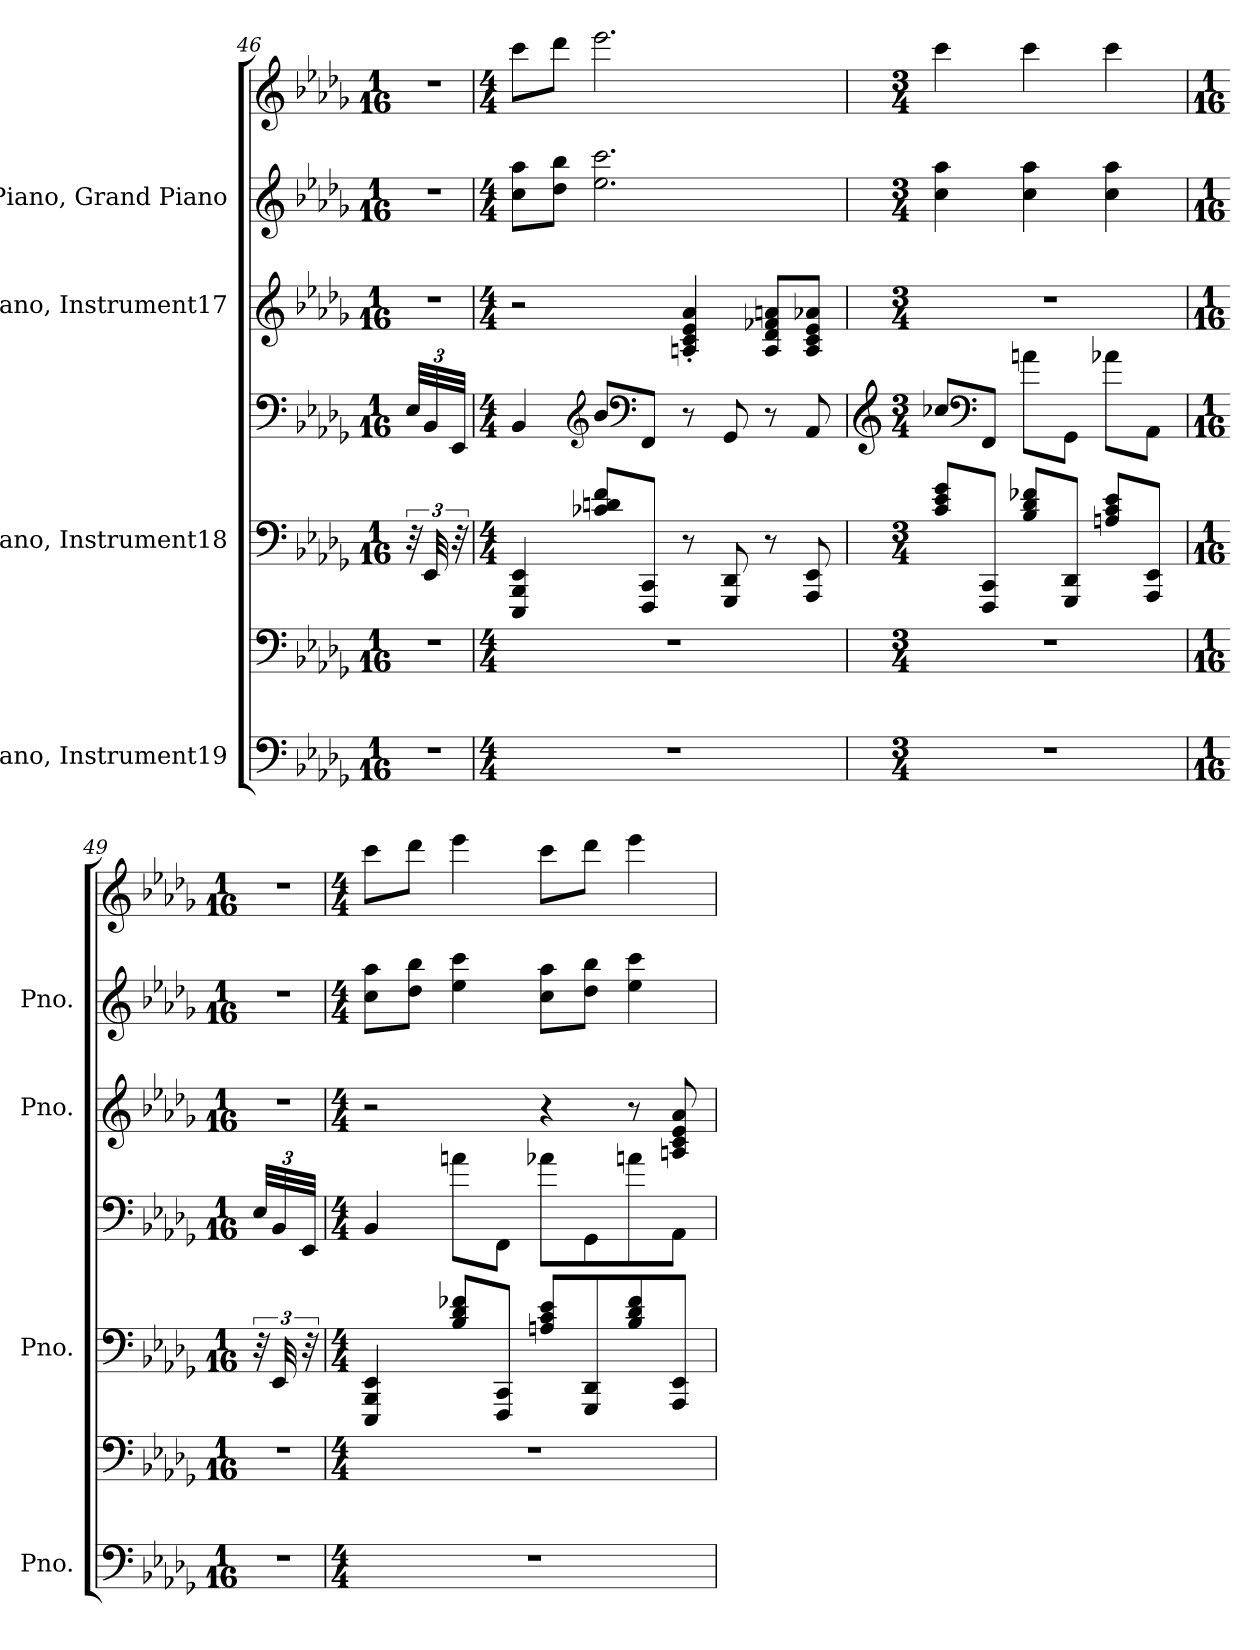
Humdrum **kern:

**kern	**kern	**kern	**kern	**kern	**kern	**kern
*part4	*part4	*part3	*part3	*part2	*part1	*part1
*staff7	*staff6	*staff5	*staff4	*staff3	*staff2	*staff1
*I"Piano, Instrument19	*	*I"Piano, Instrument18	*	*I"Piano, Instrument17	*I"Piano, Grand Piano	*
*I'Pno.	*	*I'Pno.	*	*I'Pno.	*I'Pno.	*
*clefF4	*clefF4	*clefF4	*clefF4	*clefG2	*clefG2	*clefG2
*k[b-e-a-d-g-]	*k[b-e-a-d-g-]	*k[b-e-a-d-g-]	*k[b-e-a-d-g-]	*k[b-e-a-d-g-]	*k[b-e-a-d-g-]	*k[b-e-a-d-g-]
*M1/16	*M1/16	*M1/16	*M1/16	*M1/16	*M1/16	*M1/16
*	*	*	*Xbrackettup	*	*	*
=46	=46	=46	=46	=46	=46	=46
16r	16r	48r	48E-/LLL	16r	16r	16r
.	.	48EE-/	48BB-/	.	.	.
.	.	48r	48EE-/JJJ	.	.	.
!!LO:PB:g=z
=47	=47	=47	=47	=47	=47	=47
*M4/4	*M4/4	*M4/4	*M4/4	*M4/4	*M4/4	*M4/4
1r	1r	4EEE-/ 4BBB-/ 4EE-/	4BB-/	2r	8cc\ 8aa-\L	8ccc\L
.	.	.	.	.	8dd-\ 8bb-\J	8ddd-\J
*	*	*	*clefG2	*	*	*
.	.	8c-X/ 8dn/ 8f/L	8b-/L	.	2.ee-\ 2.ccc\	2.eee-\
*	*	*	*clefF4	*	*	*
.	.	8FFF/ 8CC/J	8FF/J	.	.	.
.	.	8r	8r	4An/' 4c/' 4e-/' 4a-/'	.	.
.	.	8GGG-/ 8DD-/	8GG-/	.	.	.
.	.	8r	8r	8A/ 8d-/ 8f-X/ 8an/L	.	.
.	.	8AAA-/ 8EE-/	8AA-/	8A/ 8c/ 8e-/ 8a-X/J	.	.
=48	=48	=48	=48	=48	=48	=48
*	*	*	*clefG2	*	*	*
*M3/4	*M3/4	*M3/4	*M3/4	*M3/4	*M3/4	*M3/4
2.r	2.r	8c/ 8e-/ 8g-/L	8cc-X/L	2.r	4cc\ 4aa-\	4ccc\
*	*	*	*clefF4	*	*	*
.	.	8FFF/ 8CC/J	8FF/J	.	.	.
.	.	8B-/ 8d-/ 8f-X/L	8an\L	.	4cc\ 4aa-\	4ccc\
.	.	8GGG-/ 8DD-/J	8GG-\J	.	.	.
.	.	8An/ 8c/ 8e-/L	8a-X\L	.	4cc\ 4aa-\	4ccc\
.	.	8AAA-/ 8EE-/J	8AA-\J	.	.	.
=49	=49	=49	=49	=49	=49	=49
*M1/16	*M1/16	*M1/16	*M1/16	*M1/16	*M1/16	*M1/16
16r	16r	48r	48E-/LLL	16r	16r	16r
.	.	48EE-/	48BB-/	.	.	.
.	.	48r	48EE-/JJJ	.	.	.
!!LO:PB:g=z
=50	=50	=50	=50	=50	=50	=50
*M4/4	*M4/4	*M4/4	*M4/4	*M4/4	*M4/4	*M4/4
1r	1r	4EEE-/ 4BBB-/ 4EE-/	4BB-/	2r	8cc\ 8aa-\L	8ccc\L
.	.	.	.	.	8dd-\ 8bb-\J	8ddd-\J
.	.	8B-/ 8d-/ 8f-X/L	8an\L	.	4ee-\ 4ccc\	4eee-\
.	.	8FFF/ 8CC/J	8FF\J	.	.	.
.	.	8An/ 8c/ 8e-/L	8a-X\L	4r	8cc\ 8aa-\L	8ccc\L
.	.	8GGG-/ 8DD-/	8GG-\	.	8dd-\ 8bb-\J	8ddd-\J
.	.	8B-/ 8d-/ 8f-/	8an\	8r	4ee-\ 4ccc\	4eee-\
.	.	8AAA-/ 8EE-/J	8AA-\J	8An/ 8c/ 8e-/ 8a-/	.	.
=	=	=	=	=	=	=
*-	*-	*-	*-	*-	*-	*-
